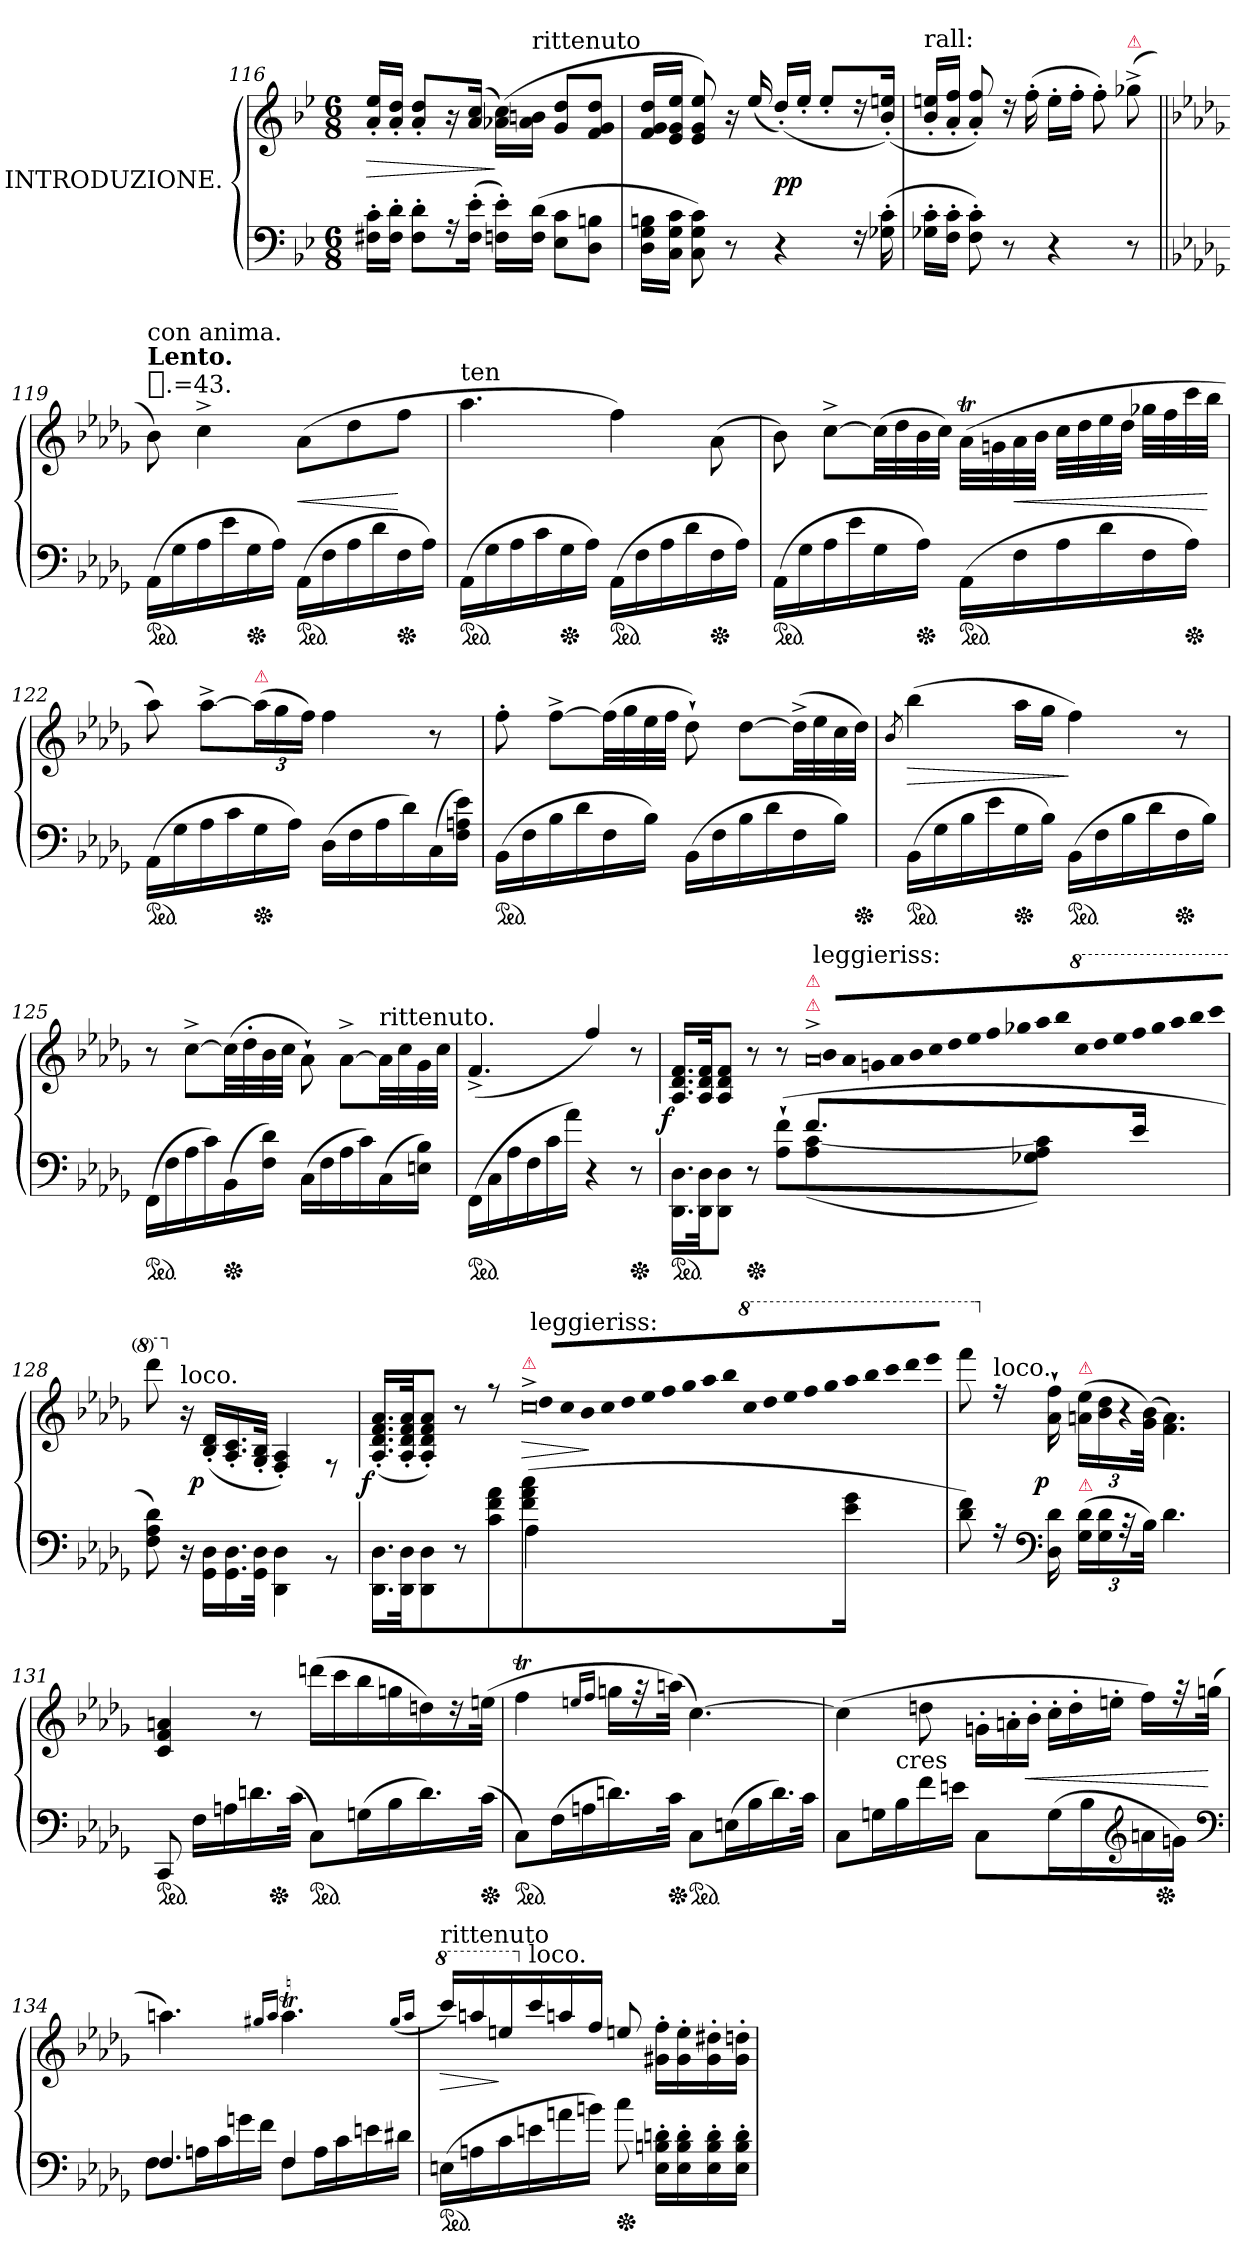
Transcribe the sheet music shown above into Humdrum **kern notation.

**kern	**kern	**dynam
*part1	*part1	*part1
*staff2	*staff1	*staff1/2
*I"INTRODUZIONE.	*	*
*clefF4	*clefG2	*
*k[b-e-]	*k[b-e-]	*
*B-:	*B-:	*
*M6/8	*M6/8	*
=116	=116	=116
16F#X' 16c'LL	16a'/ 16ee-'/LL	>
16F#' 16d'JJ	16a' 16dd'JJ	.
8F#' 8d'L	8a'</ 8dd'</L	.
16r	16r	.
(>16F#' 16e-'Jk	(<16a 16ccJk	.
16Fn' 16e-'LL)	(<16a-X 16ccLL)	]
!	!LO:TX:a:t=rittenuto	!
(<16F 16dJJ	16a- 16bnJJ	.
8E- 8cL	8g 8ddL	.
8D 8BnJ	8f 8g 8ddJ	.
=117	=117	=117
16D 16G 16BnLL	16f 16g 16ddLL	.
16C 16G 16cJJ	16e- 16g 16ee-JJ	.
8C 8G 8c)	8e- 8g 8ee-)	.
8r	16r	.
.	(<16ee-/	.
4r	(<16dd'</LL)	pp
.	16ee-'JJ	.
.	8ee-'/L	.
16rF	16rdd	.
(16G-X' 16c'	(<16b-'< 16een'<Jk)	.
=118	=118	=118
!	!LO:TX:a:t=rall&colon;	!
16G-X' 16c'LL	16b-'</ 16een'</LL	.
16F' 16c'JJ	16a' 16ff'JJ	.
8F' 8c')	8a'/ 8ff'/)	.
8r	16rdd	.
.	(>16ff'	.
4r	16ee'LL	.
.	16ff'JJ	.
.	8ff')	.
!	!LO:TX:a:color=crimson:t=⚠	!
8r	(>8gg-X^<	.
=119||	=119||	=119||
*k[b-e-a-d-g-]	*k[b-e-a-d-g-]	*
!	!LO:TX:a:t=[quarter].=43.	!
!	!LO:TX:a:B:t=Lento.	!
!	!LO:TX:a:t=con anima.	!
!LO:TX:a:t=legato.	!	!
*ped	*	*
(>16AA-LL	8b-)	.
16G-	.	.
16A-	4cc^	.
16e-	.	.
*Xped	*	*
16G-	.	.
16A-JJ)	.	.
*ped	*	*
(>16AA-LL	(>8a-L	<
16F	.	.
16A-	8dd-	.
16d-	.	.
*Xped	*	*
16F	8ffJ	[
16A-JJ)	.	.
=120	=120	=120
!	!LO:TX:a:t=ten	!
*ped	*	*
(>16AA-LL	4.aa-	.
16G-	.	.
16A-	.	.
16c	.	.
*Xped	*	*
16G-	.	.
16A-JJ)	.	.
*ped	*	*
(>16AA-LL	4ff)	.
16F	.	.
16A-	.	.
16d-	.	.
*Xped	*	*
16F	(>8a-\	.
16A-JJ)	.	.
=121	=121	=121
*ped	*	*
(>16AA-LL	8b-)	.
16G-	.	.
16A-	[8cc^L	.
16e-	.	.
16G-	(>32ccLL]	.
.	32dd-	.
*Xped	*	*
16A-JJ)	32b-	.
.	32ccJJJ)	.
*ped	*	*
(>16AA-LL	(>32a-T\LLL	.
.	32gn	.
16F	32a-	<
.	32b-JJJ	.
16A-	32ccLLL	.
.	32dd-	.
16d-	32ee-	.
.	32dd-JJJ	.
16F	32gg-XLLL	.
.	32ff	.
*Xped	*	*
16A-JJ)	32ccc	.
.	32bb-JJJ	[
=122	=122	=122
*ped	*	*
(>16AA-LL	8aa-)	.
16G-	.	.
16A-	[8aa-^<L	.
16c	.	.
!	!LO:TX:a:color=crimson:t=⚠	!
*Xped	*	*
16G-	(24aa-L]	.
.	24gg-	.
16A-JJ)	.	.
.	24ffJJ)	.
(>16D-LL	4ff	.
16F	.	.
16A-	.	.
16d-)	.	.
(>16C	8r	.
16F 16An 16e-JJ)	.	.
=123	=123	=123
*ped	*	*
(>16BB-LL	8ff'>	.
16F	.	.
16B-	[8ff^<L	.
16d-	.	.
16F	(>32ffLL]	.
.	32gg-	.
16B-JJ)	32ee-	.
.	32ffJJJ	.
(>16BB-LL	8dd-`>)	.
16F	.	.
16B-	[8dd-L	.
16d-	.	.
16F	(>32dd-^<LL]	.
.	32ee-	.
16B-JJ)	32cc	.
*Xped	*	*
.	32dd-JJJ)	.
=124	=124	=124
.	8qb-/	.
*ped	*	*
(>16BB-LL	(>4bb-	>
16G-	.	.
16B-	.	.
16e-	.	.
*Xped	*	*
16G-	16aa-LL	.
16B-JJ)	16gg-JJ	.
*ped	*	*
(>16BB-LL	4ff)	]
16F	.	.
16B-	.	.
16d-	.	.
*Xped	*	*
16F	8r	.
16B-JJ)	.	.
=125	=125	=125
*ped	*	*
(>16FFLL	8r	.
16F	.	.
16A-	[8cc^>L	.
16c)	.	.
*Xped	*	*
(>16BB-	(>32ccLL]	.
.	32dd-'>	.
16F 16d-JJ)	32b-	.
.	32ccJJJ	.
(>16CLL	8a-`>\)	.
16F	.	.
16A-	[8a-^>\L	.
16c)	.	.
!	!LO:TX:a:t=rittenuto.	!
(>16C	32a-\LL]	.
.	32cc	.
16En 16B-JJ)	32g-	.
.	32ccJJJ	.
=126	=126	=126
*ped	*	*
(>16FFLL	(>4.f^>	.
16C	.	.
16A-	.	.
16F	.	.
16c	.	.
16a-\JJ)	.	.
4r	4ff/)	.
*Xped	*	*
8r	8r	.
=127	=127	=127
*^	*^	*
!	!	!	!	!LO:DY:rj
*ped	*	*	*	*
16.DD-\ 16.D-\LL	8rBBBByy	16.A-/ 16.d-/ 16.f/LL	2ryy	f
32DD- 32D-JK	.	32A-/ 32d-/ 32f/JK	.	.
8DD- 8D-J	8rBBBByy	8A-/ 8d-/ 8f/J	.	.
*Xped	*	*	*	*
8r	8rDDDyy	8r	.	.
8rBBBByy	(>8A-`>\ 8f`>\L	8r	.	.
!	!	!LO:N:vis=0	!	!
*	*	*	*Xtuplet	*
!	!	!LO:TX:a:color=crimson:t=⚠	!	!
!	!	!LO:TX:a:color=crimson:t=⚠	!	!
!	!	!	!LO:N:vis=8	!
8.f/L	(<8A- [8c	4a-^>/	80b-!/L	.
!	!	!	!LO:TX:a:t=leggieriss&colon;	!
!	!	!	!LO:N:vis=8	!
.	.	.	80a-!	.
!	!	!	!LO:N:vis=8	!
.	.	.	80gn!	.
!	!	!	!LO:N:vis=8	!
.	.	.	80a-!	.
!	!	!	!LO:N:vis=8	!
.	.	.	80b-!	.
!	!	!	!LO:N:vis=8	!
.	.	.	80cc!	.
!	!	!	!LO:N:vis=8	!
.	.	.	80dd-!	.
!	!	!	!LO:N:vis=8	!
.	.	.	80ee-!	.
!	!	!	!LO:N:vis=8	!
.	.	.	80ff!	.
!	!	!	!LO:N:vis=8	!
.	.	.	80gg-X!	.
!	!	!	!LO:N:vis=8	!
.	8G-X 8A- 8c]J)	.	80aa-!	.
!	!	!	!LO:N:vis=8	!
.	.	.	80bb-!	.
*	*	*8va	*	*
!	!	!	!LO:N:vis=8	!
.	.	.	80ccc!	.
!	!	!	!LO:N:vis=8	!
.	.	.	80ddd-!	.
!	!	!	!LO:N:vis=8	!
.	.	.	80eee-!	.
!	!	!	!LO:N:vis=8	!
16e-Jk	.	.	80fff!	.
!	!	!	!LO:N:vis=8	!
.	.	.	80ggg-!	.
!	!	!	!LO:N:vis=8	!
.	.	.	80aaa-!	.
!	!	!	!LO:N:vis=8	!
.	.	.	80bbb-!	.
!	!	!	!LO:N:vis=8	!
.	.	.	80cccc!J	.
*v	*v	*	*	*
*	*v	*v	*
=128	=128	=128
8F 8A- 8d-)	8dddd-	.
*	*X8va	*
!	!LO:TX:a:t=loco.	!
16r	16r	.
!	!	!LO:DY:rj
16GG-\ 16D-\LL	(>16B-'>/ 16d-'>/LL	p
16.GG-\ 16.D-\	16.A-'>/ 16.c'>/	.
32GG-\ 32D-\JJk	32G-'>/ 32B-'>/JJk	.
4DD-\ 4D-\	4F'>/ 4A-'>/)	.
8rBB	8rF	.
=129	=129	=129
*^	*^	*
!	!	!	!	!LO:DY:rj
16.DD-\ 16.D-\LL	4.rAyy	(>16.A-'>/ 16.d-'>/ 16.f'>/ 16.a-'>/LL	2ryy	f
32DD- 32D-JK	.	32A-'/ 32d-'/ 32f'/ 32a-'/JK	.	.
8DD- 8D-J	.	8A-'/ 8d-'/ 8f'/ 8a-'/J)	.	.
8r	.	8r	.	.
8c\ 8f\ 8a-\	8raayy	8rff	.	.
!	!	!LO:TX:a:color=crimson:t=⚠	!	!
!LO:N:vis=4	!	!LO:N:vis=0	!LO:N:vis=8	!
(>8.f\ 8.a-\ 8.cc\	4A-	4cc^>/	80dd-!/L	>
!	!	!	!LO:TX:a:t=leggieriss&colon;	!
!	!	!	!LO:N:vis=8	!
.	.	.	80cc!	.
!	!	!	!LO:N:vis=8	!
.	.	.	80b-!	.
!	!	!	!LO:N:vis=8	!
.	.	.	80cc!	]
!	!	!	!LO:N:vis=8	!
.	.	.	80dd-!	.
!	!	!	!LO:N:vis=8	!
.	.	.	80ee-!	.
!	!	!	!LO:N:vis=8	!
.	.	.	80ff!	.
!	!	!	!LO:N:vis=8	!
.	.	.	80gg-!	.
!	!	!	!LO:N:vis=8	!
.	.	.	80aa-!	.
!	!	!	!LO:N:vis=8	!
.	.	.	80bb-!	.
*	*	*8va	*	*
!	!	!	!LO:N:vis=8	!
.	.	.	80ccc!	.
!	!	!	!LO:N:vis=8	!
.	.	.	80ddd-!	.
!	!	!	!LO:N:vis=8	!
.	.	.	80eee-!	.
!	!	!	!LO:N:vis=8	!
.	.	.	80fff!	.
!	!	!	!LO:N:vis=8	!
.	.	.	80ggg-!	.
!	!	!	!LO:N:vis=8	!
16e-\ 16g-\JJ	.	.	80aaa-!	.
!	!	!	!LO:N:vis=8	!
.	.	.	80bbb-!	.
!	!	!	!LO:N:vis=8	!
.	.	.	80cccc!	.
!	!	!	!LO:N:vis=8	!
.	.	.	80dddd-!	.
!	!	!	!LO:N:vis=8	!
.	.	.	80eeee-!J	.
*v	*v	*	*	*
*	*v	*v	*
=130	=130	=130
8d- 8f)	8ffff	.
*	*X8va	*
!	!LO:TX:a:t=loco.	!
16rA	16rff	.
*clefF4	*	*
!	!	!LO:DY:rj
16D- 16d-	16a-`> 16ff`>	p
*	*tuplet	*
!	!LO:TX:a:color=crimson:t=⚠	!
!LO:TX:a:color=crimson:t=⚠	!	!
(>24G- 24d-LL	(>24an 24ee-LL	.
24G- 24d-	24b- 24dd-	.
!	!LO:N:vis=16	!
48rA	48r	.
48B-JJk)	(>48g- 48b-JJk)	.
4.d-	4.f\ 4.a\)	.
=131	=131	=131
!	!LO:TX:a:t=dolciss&colon;	!
*ped	*	*
*	*^	*
8CC	4c 4f 4an	4ryy	.
16FLL	.	.	.
16An	.	.	.
16.dn	8r	32.ryy	.
*Xped	*	*	*
.	.	4ryy	.
(>32cJJk	.	.	.
*ped	*	*	*
8CL)	(>16dddnLL	.	.
.	16ccc	.	.
(>16GnL	16bb-	.	.
.	.	8ryy	.
16B-	16ggn	.	.
16.d)	16ddn)	.	.
.	.	16ryy	.
!	!LO:N:vis=16	!	!
.	32rdd	.	.
*Xped	*	*	*
(>32cJJk	(>32eenJJk	.	.
.	.	64ryy	.
*	*v	*v	*
=132	=132	=132
*ped	*	*
8CL)	4fft	.
(>16FL	.	.
16An	.	.
.	16qqeen/LL	.
.	16qqff/JJ	.
16.dn)	16ggnLL	.
.	32rff	.
*Xped	*	*
32cJJk	(>32aanJJk)	.
*ped	*	*
8CL	[4.cc)	.
(>16EnL	.	.
16B-	.	.
16.d)	.	.
32cJJk	.	.
=133	=133	=133
!	!LO:TX:a:t=poco	!
*	*^	*
*	*	*^	*
8CL	(>4cc]	8.ryy	2ryy	.
16GnL	.	.	.	.
!	!	!LO:TX:c:t=cres	!	!
16B-	.	2ryy	.	.
16f	8ddn	.	.	.
16enJJ	.	.	.	.
*	*Xtuplet	*	*	*
8CL	24gn'>\LL	.	.	.
.	24an'>	.	.	.
.	24b-'>JJ	.	.	<
(>16GL	24cc'>LL	.	8ryy	.
.	24dd'>	.	.	.
16B-	.	.	.	.
.	24een'>JJ	.	.	.
*clefG2	*	*	*	*
16an	16ffLL)	.	32ryy	.
*Xped	*	*	*	*
.	.	.	16.ryy	.
16gnJJ)	32r	16ryy	.	.
.	(>32ggnJJk	.	.	[
*clefF4	*	*	*	*
*	*v	*v	*v	*
=134	=134	=134
*^	*	*
4.F/	8FL	4.aan)	.
.	16An\L	.	.
.	16c	.	.
.	16gn\	.	.
.	16f\JJ	.	.
.	.	16qqgg#X/LL	.
.	.	16qqaa/JJ	.
4F/	8FL	4.aaT	.
.	16A\L	.	.
.	16c	.	.
8ryy	16en\	.	.
.	16d#XJJ	.	.
*v	*v	*	*
.	(>16qqgg#/LL	.
.	16qqaa/JJ	.
=135	=135	=135
*	*8va	*
!	!LO:TX:a:t=rittenuto	!
*ped	*	*
(<16EnLL	16cccc/LL)	>
16An	16aaan	.
16c	16eeen	]
*	*X8va	*
!	!LO:TX:a:t=loco.	!
16en\	16ccc/	.
16an	16aan	.
16bn\JJ)	16ff/JJ	.
*Xped	*	*
8cc\	8een/	.
16E' 16Bn' 16dn'LL	16g#X'> 16ff'>LL	.
16E' 16B' 16d'	16g#'> 16ee'>	.
16E' 16B' 16d'	16g#'> 16dd#X'>	.
16E' 16B' 16d'JJ	16g#'> 16ddn'>JJ	.
=	=	=
*-	*-	*-
